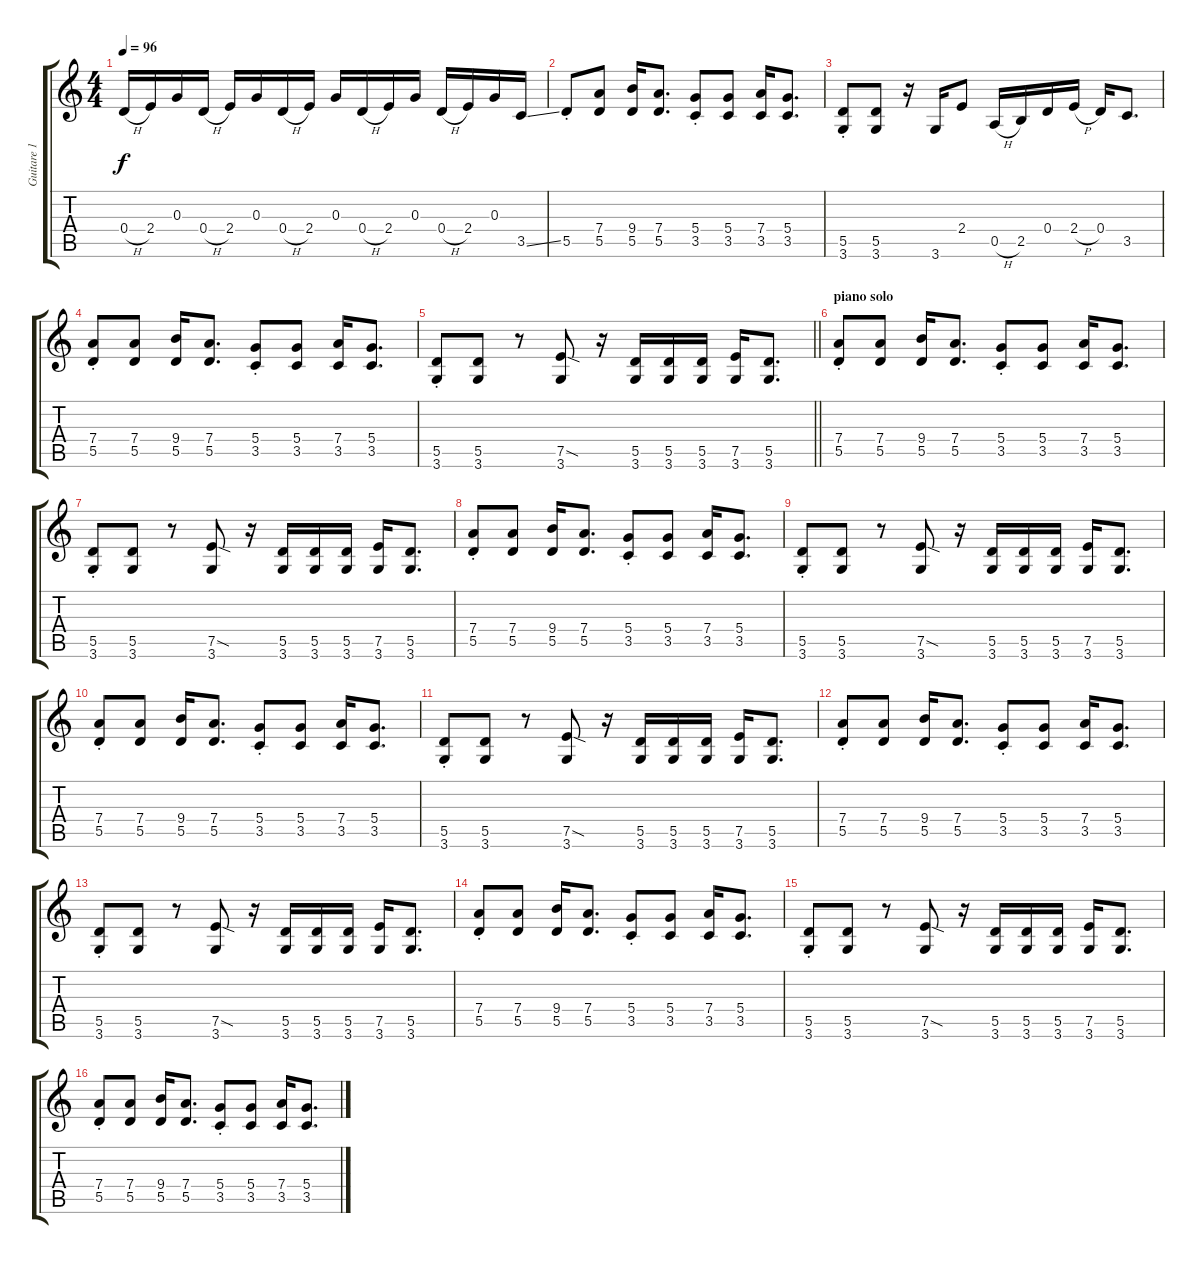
\track ("Guitare 1" "Guitare 1") {instrument electricguitarclean}
\staff {score tabs}
\tuning (E4 B3 G3 D3 A2 E2) {hide}
\ts (4 4)
\tempo 96
\clef g2
\ks c
0.4{h}.16{dy f} 2.4.16 0.3.16 0.4{h}.16 2.4.16 0.3.16 0.4{h}.16 2.4.16 0.3.16 0.4{h}.16 2.4.16 0.3.16 0.4{h}.16 2.4.16 0.3.16 3.5{ss}.16 |
5.5{st}.8 (7.4 5.5).8 (9.4 5.5).16 (7.4 5.5).8{d} (5.4{st} 3.5{st}).8 (5.4 3.5).8 (7.4 3.5).16 (5.4 3.5).8{d} |
(5.5{st} 3.6{st}).8 (5.5 3.6).8 r.16 3.6.16 2.4.8 0.5{h}.16 2.5.16 0.4.16 2.4{h}.16 0.4.16 3.5.8{d} |
(7.4{st} 5.5{st}).8 (7.4 5.5).8 (9.4 5.5).16 (7.4 5.5).8{d} (5.4{st} 3.5{st}).8 (5.4 3.5).8 (7.4 3.5).16 (5.4 3.5).8{d} |
\barLineRight lightlight
(5.5{st} 3.6{st}).8 (5.5 3.6).8 r.8 (7.5{sod} 3.6).8 r.16 (5.5 3.6).16 (5.5 3.6).16 (5.5 3.6).16 (7.5 3.6).16 (5.5 3.6).8{d} |
\section ("" "piano solo")
(7.4{st} 5.5{st}).8 (7.4 5.5).8 (9.4 5.5).16 (7.4 5.5).8{d} (5.4{st} 3.5{st}).8 (5.4 3.5).8 (7.4 3.5).16 (5.4 3.5).8{d} |
(5.5{st} 3.6{st}).8 (5.5 3.6).8 r.8 (7.5{sod} 3.6).8 r.16 (5.5 3.6).16 (5.5 3.6).16 (5.5 3.6).16 (7.5 3.6).16 (5.5 3.6).8{d} |
(7.4{st} 5.5{st}).8 (7.4 5.5).8 (9.4 5.5).16 (7.4 5.5).8{d} (5.4{st} 3.5{st}).8 (5.4 3.5).8 (7.4 3.5).16 (5.4 3.5).8{d} |
(5.5{st} 3.6{st}).8 (5.5 3.6).8 r.8 (7.5{sod} 3.6).8 r.16 (5.5 3.6).16 (5.5 3.6).16 (5.5 3.6).16 (7.5 3.6).16 (5.5 3.6).8{d} |
(7.4{st} 5.5{st}).8 (7.4 5.5).8 (9.4 5.5).16 (7.4 5.5).8{d} (5.4{st} 3.5{st}).8 (5.4 3.5).8 (7.4 3.5).16 (5.4 3.5).8{d} |
(5.5{st} 3.6{st}).8 (5.5 3.6).8 r.8 (7.5{sod} 3.6).8 r.16 (5.5 3.6).16 (5.5 3.6).16 (5.5 3.6).16 (7.5 3.6).16 (5.5 3.6).8{d} |
(7.4{st} 5.5{st}).8 (7.4 5.5).8 (9.4 5.5).16 (7.4 5.5).8{d} (5.4{st} 3.5{st}).8 (5.4 3.5).8 (7.4 3.5).16 (5.4 3.5).8{d} |
(5.5{st} 3.6{st}).8 (5.5 3.6).8 r.8 (7.5{sod} 3.6).8 r.16 (5.5 3.6).16 (5.5 3.6).16 (5.5 3.6).16 (7.5 3.6).16 (5.5 3.6).8{d} |
(7.4{st} 5.5{st}).8 (7.4 5.5).8 (9.4 5.5).16 (7.4 5.5).8{d} (5.4{st} 3.5{st}).8 (5.4 3.5).8 (7.4 3.5).16 (5.4 3.5).8{d} |
(5.5{st} 3.6{st}).8 (5.5 3.6).8 r.8 (7.5{sod} 3.6).8 r.16 (5.5 3.6).16 (5.5 3.6).16 (5.5 3.6).16 (7.5 3.6).16 (5.5 3.6).8{d} |
(7.4{st} 5.5{st}).8 (7.4 5.5).8 (9.4 5.5).16 (7.4 5.5).8{d} (5.4{st} 3.5{st}).8 (5.4 3.5).8 (7.4 3.5).16 (5.4 3.5).8{d}
